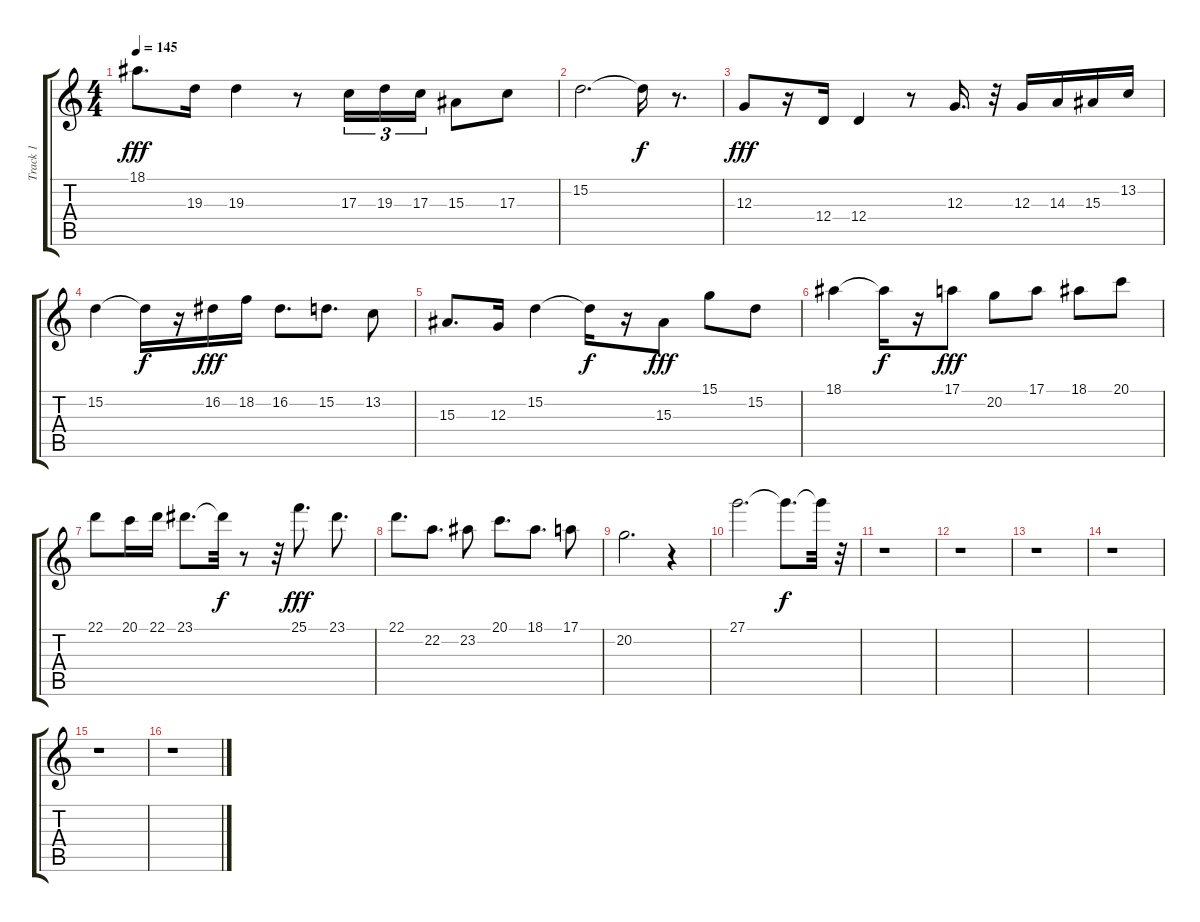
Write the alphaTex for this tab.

\track ("Track 1" "Track 1") {instrument lead1square}
\staff {score tabs}
\tuning (E4 B3 G3 D3 A2 E2) {hide}
\ts (4 4)
\tempo 145
\clef g2
\ks c
18.1.8{d dy fff} 19.3.16 19.3.4 r.8 17.3.16{tu (3 2)} 19.3.16{tu (3 2)} 17.3.16{tu (3 2)} 15.3.8 17.3.8 |
15.2.2{d} 15.2{t}.16{dy f} r.8{d} |
12.3.8{dy fff} r.16 12.4.16 12.4.4 r.8 12.3.16{d} r.32 12.3.16 14.3.16 15.3.16 13.2.16 |
15.2.4 15.2{t}.16{dy f} r.16 16.2.16{dy fff} 18.2.16 16.2.8{d} 15.2.8{d} 13.2.8 |
15.3.8{d} 12.3.16 15.2.4 15.2{t}.16{dy f} r.16 15.3.8{dy fff} 15.1.8 15.2.8 |
18.1.4 18.1{t}.16{dy f} r.16 17.1.8{dy fff} 20.2.8 17.1.8 18.1.8 20.1.8 |
22.1.8 20.1.16 22.1.16 23.1.8{d} 23.1{t}.32{dy f} r.8 r.32 25.1.8{d dy fff} 23.1.8{d} |
22.1.8{d} 22.2.8{d} 23.2.8 20.1.8{d} 18.1.8{d} 17.1.8 |
20.2.2{d} r.4 |
27.1.2{d} 27.1{t}.8{d dy f} 27.1{t}.32 r.32 |
r.1 |
r.1 |
r.1 |
r.1 |
r.1 |
r.1
